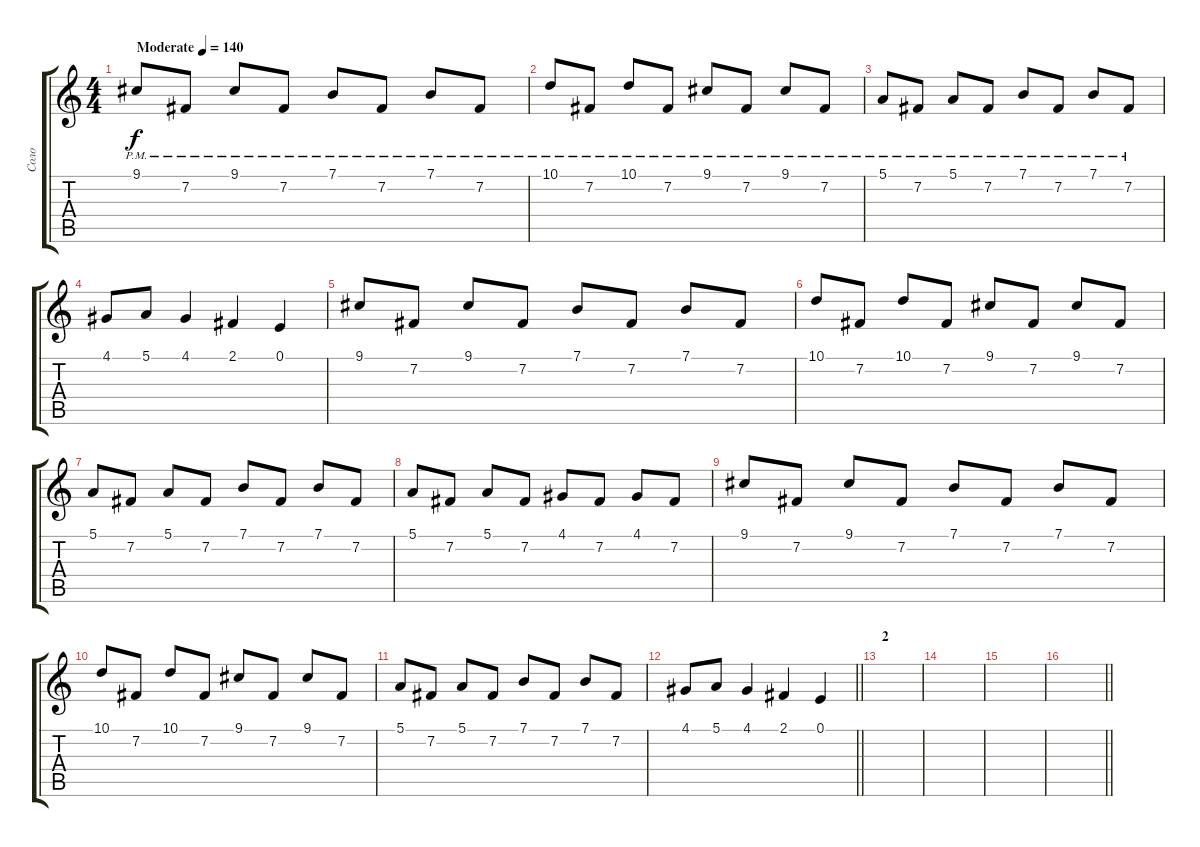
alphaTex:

\track ("Соло" "Соло") {instrument lead2sawtooth}
\staff {score tabs}
\tuning (E4 B3 G3 D3 A2 E2) {hide}
\ts (4 4)
\tempo (140 "Moderate")
\clef g2
\ks c
9.1{pm}.8{dy f instrument lead2sawtooth} 7.2{pm}.8 9.1{pm}.8 7.2{pm}.8 7.1{pm}.8 7.2{pm}.8 7.1{pm}.8 7.2{pm}.8 |
10.1{pm}.8 7.2{pm}.8 10.1{pm}.8 7.2{pm}.8 9.1{pm}.8 7.2{pm}.8 9.1{pm}.8 7.2{pm}.8 |
5.1{pm}.8 7.2{pm}.8 5.1{pm}.8 7.2{pm}.8 7.1{pm}.8 7.2{pm}.8 7.1{pm}.8 7.2{pm}.8 |
4.1.8 5.1.8 4.1.4 2.1.4 0.1.4 |
9.1.8 7.2.8 9.1.8 7.2.8 7.1.8 7.2.8 7.1.8 7.2.8 |
10.1.8 7.2.8 10.1.8 7.2.8 9.1.8 7.2.8 9.1.8 7.2.8 |
5.1.8 7.2.8 5.1.8 7.2.8 7.1.8 7.2.8 7.1.8 7.2.8 |
5.1.8 7.2.8 5.1.8 7.2.8 4.1.8 7.2.8 4.1.8 7.2.8 |
9.1.8 7.2.8 9.1.8 7.2.8 7.1.8 7.2.8 7.1.8 7.2.8 |
10.1.8 7.2.8 10.1.8 7.2.8 9.1.8 7.2.8 9.1.8 7.2.8 |
5.1.8 7.2.8 5.1.8 7.2.8 7.1.8 7.2.8 7.1.8 7.2.8 |
\barLineRight lightlight
4.1.8 5.1.8 4.1.4 2.1.4 0.1.4 |
\section ("" "2")
|
|
|
\barLineRight lightlight
